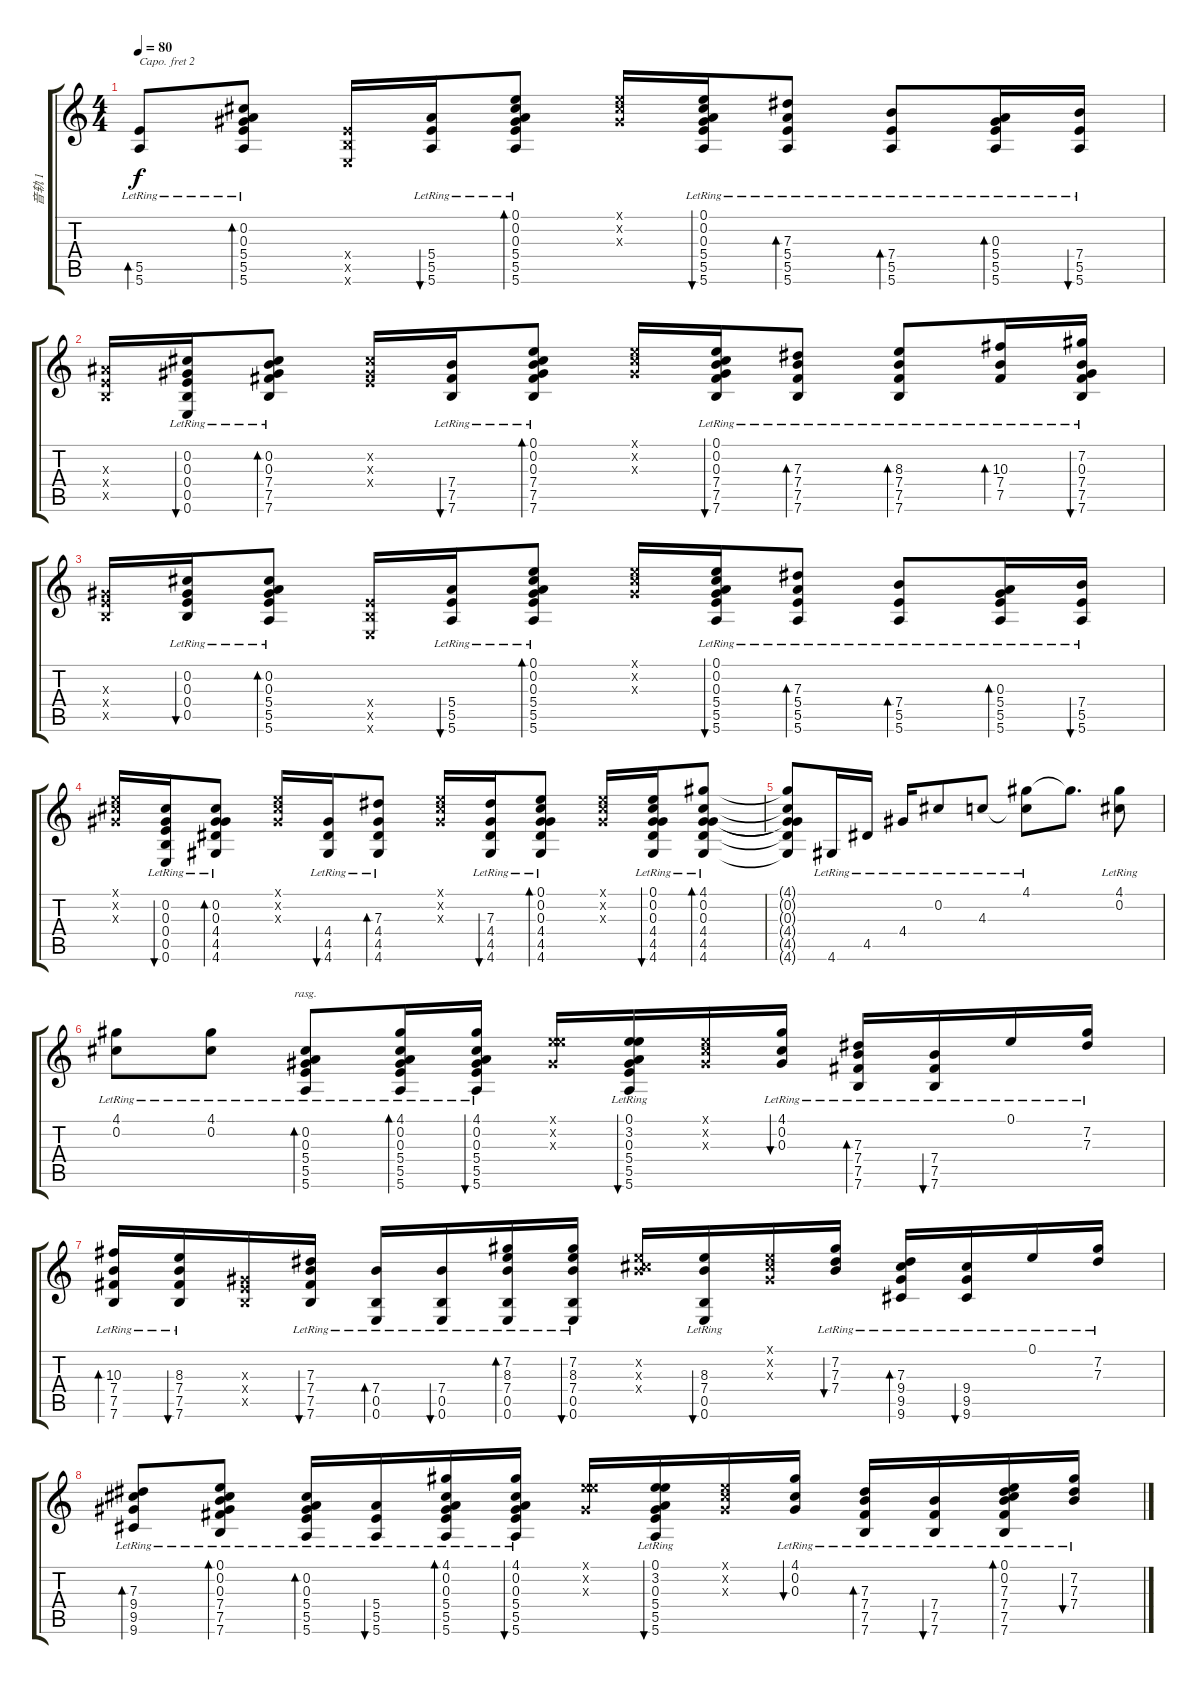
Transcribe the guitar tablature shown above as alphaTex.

\track ("音轨 1" "音轨 1") {instrument acousticguitarnylon}
\staff {score tabs}
\capo 2
\tuning (D4 B3 Gb3 D3 A2 D2) {hide}
\ts (4 4)
\tempo 80
\clef g2
\ks c
(5.5{lr} 5.6{lr}).8{bd 30 dy f} (0.2{lr} 0.3{lr} 5.4{lr} 5.5{lr} 5.6{lr}).8{bd 30} (0.4{x} 0.5{x} 0.6{x}).16 (5.4{lr} 5.5{lr} 5.6{lr}).16{bu 30} (0.1{lr} 0.2{lr} 0.3{lr} 5.4{lr} 5.5{lr} 5.6{lr}).8{bd 30} (0.1{x} 0.2{x} 0.3{x}).16 (0.1{lr} 0.2{lr} 0.3{lr} 5.4{lr} 5.5{lr} 5.6{lr}).16{bu 30} (7.3{lr} 5.4{lr} 5.5{lr} 5.6{lr}).8{bd 30} (7.4{lr} 5.5{lr} 5.6{lr}).8{bd 30} (0.3{lr} 5.4{lr} 5.5{lr} 5.6{lr}).16{bd 30} (7.4{lr} 5.5{lr} 5.6{lr}).16{bu 30} |
(2.3{x} 0.4{x} 0.5{x}).16 (0.2{lr} 0.3{lr} 0.4{lr} 0.5{lr} 0.6{lr}).16{bu 30} (0.2{lr} 0.3{lr} 7.4{lr} 7.5{lr} 7.6{lr}).8{bd 30} (0.2{x} 0.3{x} 0.4{x}).16 (7.4{lr} 7.5{lr} 7.6{lr}).16{bu 30} (0.1{lr} 0.2{lr} 0.3{lr} 7.4{lr} 7.5{lr} 7.6{lr}).8{bd 30} (0.1{x} 0.2{x} 0.3{x}).16 (0.1{lr} 0.2{lr} 0.3{lr} 7.4{lr} 7.5{lr} 7.6{lr}).16{bu 30} (7.3{lr} 7.4{lr} 7.5{lr} 7.6{lr}).8{bd 30} (8.3{lr} 7.4{lr} 7.5{lr} 7.6{lr}).8{bd 30} (10.3{lr} 7.4{lr} 7.5{lr}).16{bd 30} (7.2{lr} 0.3{lr} 7.4{lr} 7.5{lr} 7.6{lr}).16{bu 30} |
(0.3{x} 0.4{x} 0.5{x}).16 (0.2{lr} 0.3{lr} 0.4{lr} 0.5{lr}).16{bu 30} (0.2{lr} 0.3{lr} 5.4{lr} 5.5{lr} 5.6{lr}).8{bd 30} (0.4{x} 0.5{x} 0.6{x}).16 (5.4{lr} 5.5{lr} 5.6{lr}).16{bu 30} (0.1{lr} 0.2{lr} 0.3{lr} 5.4{lr} 5.5{lr} 5.6{lr}).8{bd 30} (0.1{x} 0.2{x} 0.3{x}).16 (0.1{lr} 0.2{lr} 0.3{lr} 5.4{lr} 5.5{lr} 5.6{lr}).16{bu 30} (7.3{lr} 5.4{lr} 5.5{lr} 5.6{lr}).8{bd 30} (7.4{lr} 5.5{lr} 5.6{lr}).8{bd 30} (0.3{lr} 5.4{lr} 5.5{lr} 5.6{lr}).16{bd 30} (7.4{lr} 5.5{lr} 5.6{lr}).16{bu 30} |
(0.1{x} 0.2{x} 0.3{x}).16 (0.2{lr} 0.3{lr} 0.4{lr} 0.5{lr} 0.6{lr}).16{bu 30} (0.2{lr} 0.3{lr} 4.4{lr} 4.5{lr} 4.6{lr}).8{bd 30} (0.1{x} 0.2{x} 0.3{x}).16 (4.4{lr} 4.5{lr} 4.6{lr}).16{bu 30} (7.3{lr} 4.4{lr} 4.5{lr} 4.6{lr}).8{bd 30} (0.1{x} 0.2{x} 0.3{x}).16 (7.3{lr} 4.4{lr} 4.5{lr} 4.6{lr}).16{bu 30} (0.1{lr} 0.2{lr} 0.3{lr} 4.4{lr} 4.5{lr} 4.6{lr}).8{bd 30} (0.1{x} 0.2{x} 0.3{x}).16 (0.1{lr} 0.2{lr} 0.3{lr} 4.4{lr} 4.5{lr} 4.6{lr}).16{bu 30} (4.1{lr} 0.2{lr} 0.3{lr} 4.4{lr} 4.5{lr} 4.6{lr}).8{bd 30} |
(4.1{t} 0.2{t} 0.3{t} 4.4{t} 4.5{t} 4.6{t}).8 4.6{lr}.16 4.5{lr}.16 4.4{lr}.16 0.2{lr}.8 4.3{lr}.8 (4.1{lr} 4.3{t}).8 4.1{t}.8{d} (4.1{lr} 0.2{lr}).8 |
(4.1{lr} 0.2{lr}).8 (4.1{lr} 0.2{lr}).8 (0.2{lr} 0.3{lr} 5.4{lr} 5.5{lr} 5.6{lr}).8{bd 60 rasg ii} (4.1{lr} 0.2{lr} 0.3{lr} 5.4{lr} 5.5{lr} 5.6{lr}).16{bd 30} (4.1{lr} 0.2{lr} 0.3{lr} 5.4{lr} 5.5{lr} 5.6{lr}).16{bu 30} (0.1{x} 3.2{x} 0.3{x}).16 (0.1{lr} 3.2{lr} 0.3{lr} 5.4{lr} 5.5{lr} 5.6{lr}).16{bu 30} (0.1{x} 0.2{x} 0.3{x}).16 (4.1{lr} 0.2{lr} 0.3{lr}).16{bu 30} (7.3{lr} 7.4{lr} 7.5{lr} 7.6{lr}).16{bd 30} (7.4{lr} 7.5{lr} 7.6{lr}).16{bu 30} 0.1{lr}.16 (7.2{lr} 7.3{lr}).16 |
(10.3{lr} 7.4{lr} 7.5{lr} 7.6{lr}).16{bd 30} (8.3{lr} 7.4{lr} 7.5{lr} 7.6{lr}).16{bu 30} (0.3{x} 0.4{x} 0.5{x}).16 (7.3{lr} 7.4{lr} 7.5{lr} 7.6{lr}).16{bu 30} (7.4{lr} 0.5{lr} 0.6{lr}).16{bd 30} (7.4{lr} 0.5{lr} 0.6{lr}).16{bu 30} (7.2{lr} 8.3{lr} 7.4{lr} 0.5{lr} 0.6{lr}).16{bd 30} (7.2{lr} 8.3{lr} 7.4{lr} 0.5{lr} 0.6{lr}).16{bu 30} (0.2{x} 8.3{x} 7.4{x}).16 (8.3{lr} 7.4{lr} 0.5{lr} 0.6{lr}).16{bu 30} (0.1{x} 0.2{x} 0.3{x}).16 (7.2{lr} 7.3{lr} 7.4{lr}).16{bu 30} (7.3{lr} 9.4{lr} 9.5{lr} 9.6{lr}).16{bd 30} (9.4{lr} 9.5{lr} 9.6{lr}).16{bu 30} 0.1{lr}.16 (7.2{lr} 7.3{lr}).16 |
(7.3{lr} 9.4{lr} 9.5{lr} 9.6{lr}).8{bd 30} (0.1{lr} 0.2{lr} 0.3{lr} 7.4{lr} 7.5{lr} 7.6{lr}).8{bd 30} (0.2{lr} 0.3{lr} 5.4{lr} 5.5{lr} 5.6{lr}).16{bd 30} (5.4{lr} 5.5{lr} 5.6{lr}).16{bu 30} (4.1{lr} 0.2{lr} 0.3{lr} 5.4{lr} 5.5{lr} 5.6{lr}).16{bd 30} (4.1{lr} 0.2{lr} 0.3{lr} 5.4{lr} 5.5{lr} 5.6{lr}).16{bu 30} (0.1{x} 3.2{x} 0.3{x}).16 (0.1{lr} 3.2{lr} 0.3{lr} 5.4{lr} 5.5{lr} 5.6{lr}).16{bu 30} (0.1{x} 0.2{x} 0.3{x}).16 (4.1{lr} 0.2{lr} 0.3{lr}).16{bu 30} (7.3{lr} 7.4{lr} 7.5{lr} 7.6{lr}).16{bd 30} (7.4{lr} 7.5{lr} 7.6{lr}).16{bu 30} (0.1{lr} 0.2{lr} 7.3{lr} 7.4{lr} 7.5{lr} 7.6{lr}).16{bd 30} (7.2{lr} 7.3{lr} 7.4{lr}).16{bu 30}
